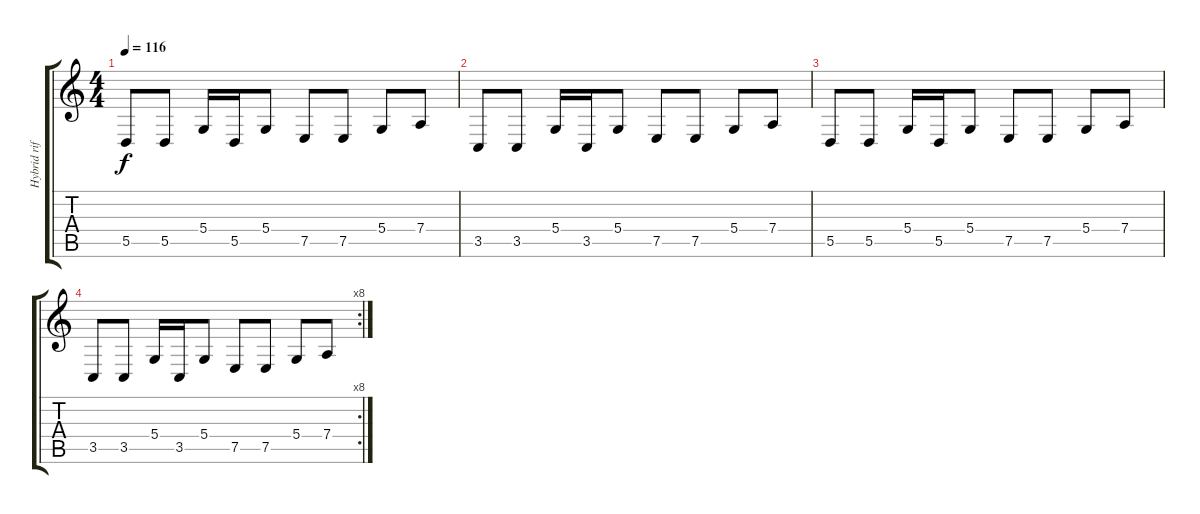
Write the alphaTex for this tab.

\track ("Hybrid riff off for guitar" "Hybrid rif") {instrument lead8bassandlead}
\staff {score tabs}
\tuning (E4 B3 G3 D3 A2 E2) {hide}
\ts (4 4)
\tempo 116
\clef g2
\ks c
5.5.8{dy f} 5.5.8 5.4.16 5.5.16 5.4.8 7.5.8 7.5.8 5.4.8 7.4.8 |
3.5.8 3.5.8 5.4.16 3.5.16 5.4.8 7.5.8 7.5.8 5.4.8 7.4.8 |
5.5.8 5.5.8 5.4.16 5.5.16 5.4.8 7.5.8 7.5.8 5.4.8 7.4.8 |
\rc 8
3.5.8 3.5.8 5.4.16 3.5.16 5.4.8 7.5.8 7.5.8 5.4.8 7.4.8
